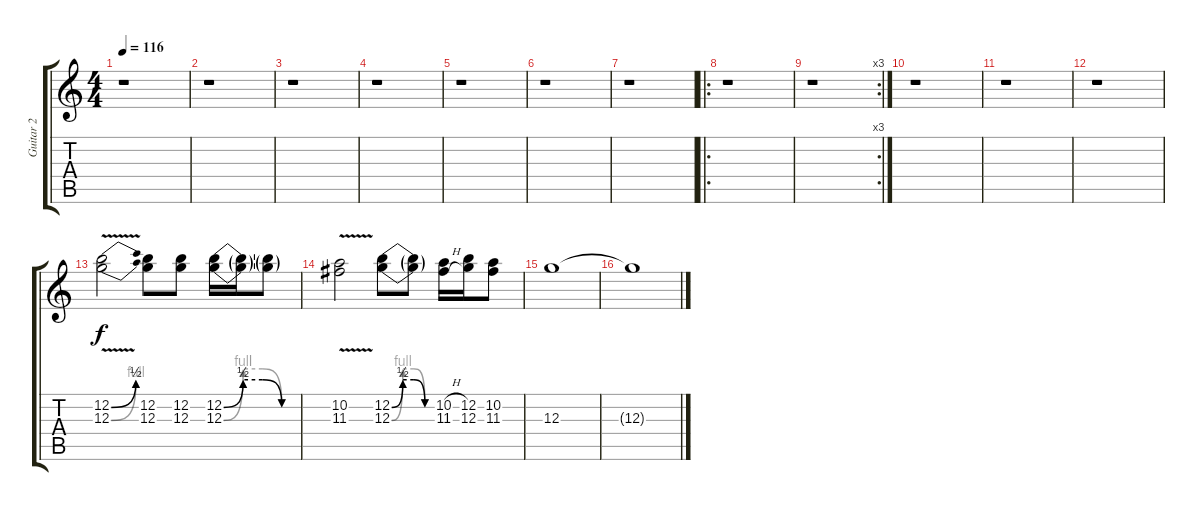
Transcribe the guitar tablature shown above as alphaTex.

\track ("Guitar 2" "Guitar 2") {instrument distortionguitar}
\staff {score tabs}
\tuning (E4 B3 G3 D3 A2 E2) {hide}
\ts (4 4)
\tempo 116
\clef g2
\ks c
r.1{dy f} |
r.1 |
r.1 |
r.1 |
r.1 |
r.1 |
r.1 |
\ro
r.1 |
\rc 3
r.1 |
r.1 |
r.1 |
r.1 |
(12.2{be (bend 0 0 60 2) v} 12.3{be (bend 0 0 60 4) v}).2 (12.2 12.3).8 (12.2 12.3).8 (12.2{be (custom 0 0 15 2 30 2 45 0 60 0)} 12.3{be (custom 0 0 15 4 30 4 45 0 60 0)}).16 (12.2{t} 12.3{t}).16 (12.2{t} 12.3{t}).8 |
(10.2{v} 11.3{v}).2 (12.2{be (custom 0 0 15 2 30 2 45 0 60 0)} 12.3{be (custom 0 0 15 4 30 4 45 0 60 0)}).8 (12.2{t} 12.3{t}).8 (10.2{h} 11.3{h}).16 (12.2 12.3).16 (10.2 11.3).8 |
12.3.1 |
12.3{t}.1
